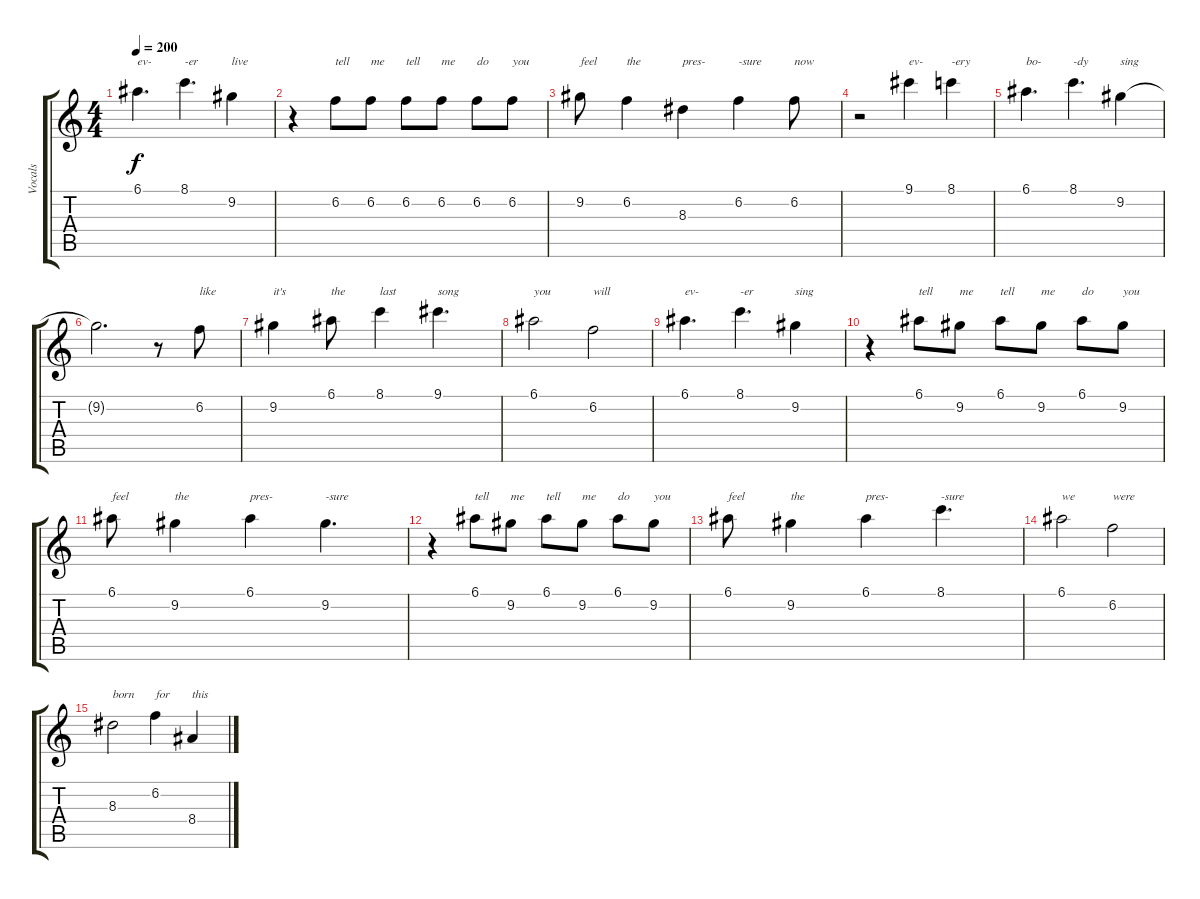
\track ("Vocals" "Vocals") {instrument acousticguitarsteel}
\staff {score tabs}
\tuning (E4 B3 G3 D3 A2 E2) {hide}
\ts (4 4)
\tempo 200
\clef g2
\ks c
6.1.4{d txt "ev-" dy f} 8.1.4{d txt "-er"} 9.2.4{txt "live"} |
r.4 6.2.8{txt "tell"} 6.2.8{txt "me"} 6.2.8{txt "tell"} 6.2.8{txt "me"} 6.2.8{txt "do"} 6.2.8{txt "you"} |
9.2.8{txt "feel"} 6.2.4{txt "the"} 8.3.4{txt "pres-"} 6.2.4{txt "-sure"} 6.2.8{txt "now"} |
r.2 9.1.4{txt "ev-"} 8.1.4{txt "-ery"} |
6.1.4{d txt "bo-"} 8.1.4{d txt "-dy"} 9.2.4{txt "sing"} |
9.2{t}.2{d} r.8 6.2.8{txt "like"} |
9.2.4{txt "it's"} 6.1.8{txt "the"} 8.1.4{txt "last"} 9.1.4{d txt "song"} |
6.1.2{txt "you"} 6.2.2{txt "will"} |
6.1.4{d txt "ev-"} 8.1.4{d txt "-er"} 9.2.4{txt "sing"} |
r.4 6.1.8{txt "tell"} 9.2.8{txt "me"} 6.1.8{txt "tell"} 9.2.8{txt "me"} 6.1.8{txt "do"} 9.2.8{txt "you"} |
6.1.8{txt "feel"} 9.2.4{txt "the"} 6.1.4{txt "pres-"} 9.2.4{d txt "-sure"} |
r.4 6.1.8{txt "tell"} 9.2.8{txt "me"} 6.1.8{txt "tell"} 9.2.8{txt "me"} 6.1.8{txt "do"} 9.2.8{txt "you"} |
6.1.8{txt "feel"} 9.2.4{txt "the"} 6.1.4{txt "pres-"} 8.1.4{d txt "-sure"} |
6.1.2{txt "we"} 6.2.2{txt "were"} |
8.3.2{txt "born"} 6.2.4{txt "for"} 8.4.4{txt "this"}
